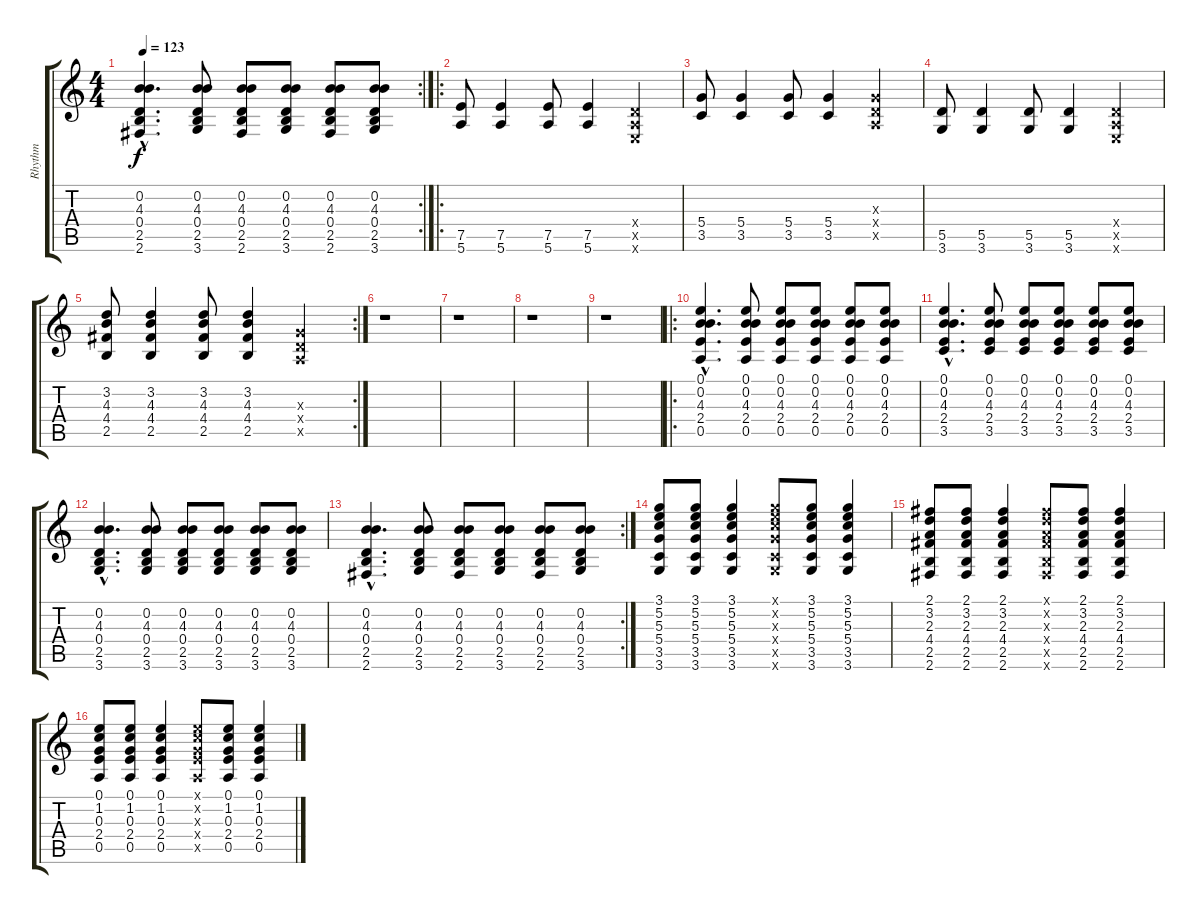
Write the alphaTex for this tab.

\track ("Rhythm" "Rhythm") {instrument acousticguitarsteel}
\staff {score tabs}
\tuning (E4 B3 G3 D3 A2 E2) {hide}
\rc 2
\ts (4 4)
\tempo 123
\clef g2
\ks c
(0.2{hac} 4.3{hac} 0.4{hac} 2.5{hac} 2.6{hac}).4{d dy f} (0.2 4.3 0.4 2.5 3.6).8 (0.2 4.3 0.4 2.5 2.6).8 (0.2 4.3 0.4 2.5 3.6).8 (0.2 4.3 0.4 2.5 2.6).8 (0.2 4.3 0.4 2.5 3.6).8 |
\ro
(7.5 5.6).8{instrument distortionguitar} (7.5 5.6).4 (7.5 5.6).8 (7.5 5.6).4 (0.4{x} 0.5{x} 0.6{x}).4 |
(5.4 3.5).8 (5.4 3.5).4 (5.4 3.5).8 (5.4 3.5).4 (0.3{x} 0.4{x} 0.5{x}).4 |
(5.5 3.6).8 (5.5 3.6).4 (5.5 3.6).8 (5.5 3.6).4 (0.4{x} 0.5{x} 0.6{x}).4 |
\rc 2
(3.2 4.3 4.4 2.5).8 (3.2 4.3 4.4 2.5).4 (3.2 4.3 4.4 2.5).8 (3.2 4.3 4.4 2.5).4 (0.3{x} 0.4{x} 0.5{x}).4 |
r.1{instrument acousticguitarsteel} |
r.1 |
r.1 |
r.1 |
\ro
(0.1{hac} 0.2{hac} 4.3{hac} 2.4{hac} 0.5{hac}).4{d} (0.1 0.2 4.3 2.4 0.5).8 (0.1 0.2 4.3 2.4 0.5).8 (0.1 0.2 4.3 2.4 0.5).8 (0.1 0.2 4.3 2.4 0.5).8 (0.1 0.2 4.3 2.4 0.5).8 |
(0.1{hac} 0.2{hac} 4.3{hac} 2.4{hac} 3.5{hac}).4{d} (0.1 0.2 4.3 2.4 3.5).8 (0.1 0.2 4.3 2.4 3.5).8 (0.1 0.2 4.3 2.4 3.5).8 (0.1 0.2 4.3 2.4 3.5).8 (0.1 0.2 4.3 2.4 3.5).8 |
(0.2{hac} 4.3{hac} 0.4{hac} 2.5{hac} 3.6{hac}).4{d} (0.2 4.3 0.4 2.5 3.6).8 (0.2 4.3 0.4 2.5 3.6).8 (0.2 4.3 0.4 2.5 3.6).8 (0.2 4.3 0.4 2.5 3.6).8 (0.2 4.3 0.4 2.5 3.6).8 |
\rc 2
(0.2{hac} 4.3{hac} 0.4{hac} 2.5{hac} 2.6{hac}).4{d} (0.2 4.3 0.4 2.5 3.6).8 (0.2 4.3 0.4 2.5 2.6).8 (0.2 4.3 0.4 2.5 3.6).8 (0.2 4.3 0.4 2.5 2.6).8 (0.2 4.3 0.4 2.5 3.6).8 |
(3.1 5.2 5.3 5.4 3.5 3.6).8 (3.1 5.2 5.3 5.4 3.5 3.6).8 (3.1 5.2 5.3 5.4 3.5 3.6).4 (3.1{x} 5.2{x} 5.3{x} 5.4{x} 3.5{x} 3.6{x}).8 (3.1 5.2 5.3 5.4 3.5 3.6).8 (3.1 5.2 5.3 5.4 3.5 3.6).4 |
(2.1 3.2 2.3 4.4 2.5 2.6).8 (2.1 3.2 2.3 4.4 2.5 2.6).8 (2.1 3.2 2.3 4.4 2.5 2.6).4 (2.1{x} 3.2{x} 2.3{x} 4.4{x} 2.5{x} 2.6{x}).8 (2.1 3.2 2.3 4.4 2.5 2.6).8 (2.1 3.2 2.3 4.4 2.5 2.6).4 |
(0.1 1.2 0.3 2.4 0.5).8 (0.1 1.2 0.3 2.4 0.5).8 (0.1 1.2 0.3 2.4 0.5).4 (0.1{x} 1.2{x} 0.3{x} 2.4{x} 0.5{x}).8 (0.1 1.2 0.3 2.4 0.5).8 (0.1 1.2 0.3 2.4 0.5).4
